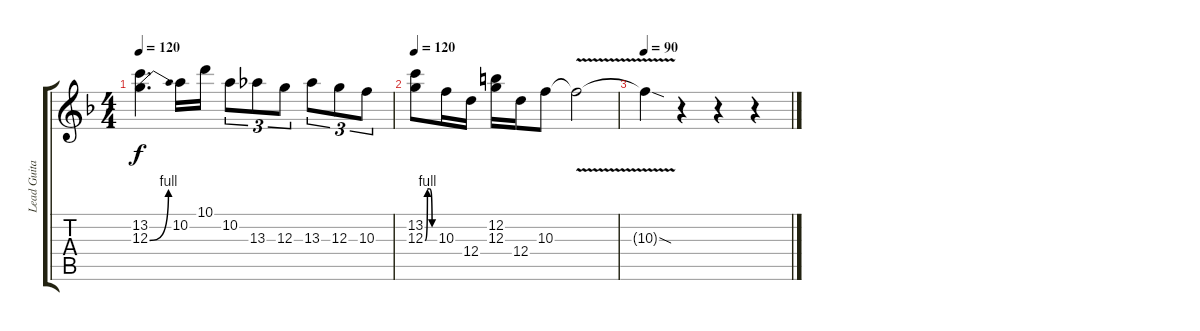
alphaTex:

\track ("Lead Guitar" "Lead Guita") {instrument distortionguitar}
\staff {score tabs}
\tuning (E4 B3 G3 D3 A2 E2) {hide}
\ts (4 4)
\tempo 120
\clef g2
\ks dminor
(13.2 12.3{be (bend 0 0 60 4)}).4{d dy f} 10.2.16 10.1.16 10.2.8{tu (3 2)} 13.3.8{tu (3 2)} 12.3.8{tu (3 2)} 13.3.8{tu (3 2)} 12.3.8{tu (3 2)} 10.3.8{tu (3 2)} |
\tempo 120
(13.2 12.3{be (custom 0 0 15 4 30 4 45 0 60 0)}).8 10.3.16 12.4.16 (12.2 12.3).16 12.4.16 10.3.8 10.3{v t}.2 |
\tempo 90
10.3{v sod t}.4 r.4 r.4 r.4
